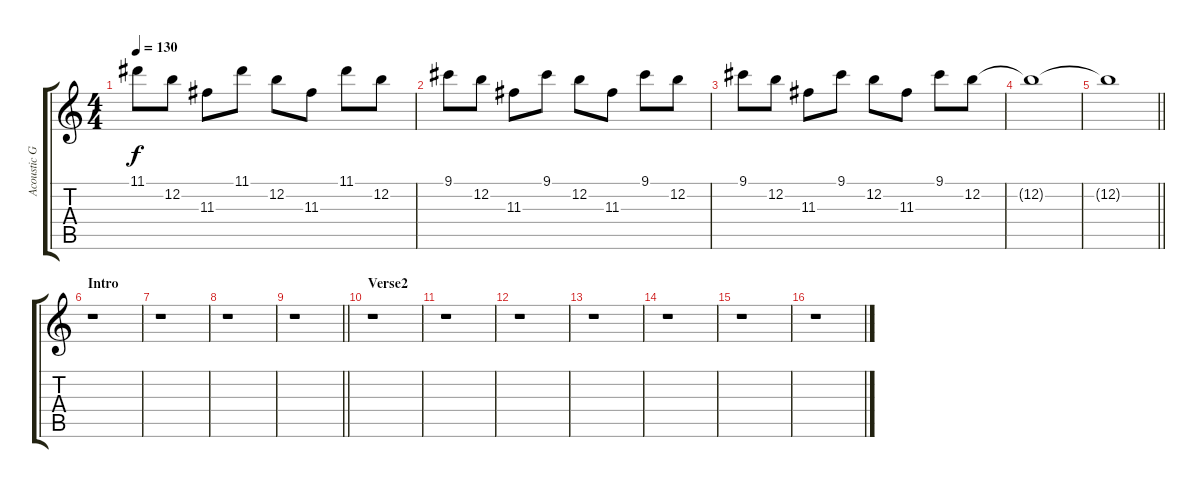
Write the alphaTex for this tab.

\track ("Acoustic Guitar 2" "Acoustic G") {instrument acousticguitarsteel}
\staff {score tabs}
\tuning (E4 B3 G3 D3 A2 E2) {hide}
\ts (4 4)
\tempo 130
\clef g2
\ks c
11.1.8{dy f} 12.2.8 11.3.8 11.1.8 12.2.8 11.3.8 11.1.8 12.2.8 |
9.1.8 12.2.8 11.3.8 9.1.8 12.2.8 11.3.8 9.1.8 12.2.8 |
9.1.8 12.2.8 11.3.8 9.1.8 12.2.8 11.3.8 9.1.8 12.2.8 |
12.2{t}.1 |
\barLineRight lightlight
12.2{t}.1 |
\section ("" "Intro")
r.1 |
r.1 |
r.1 |
\barLineRight lightlight
r.1 |
\section ("" "Verse2")
r.1 |
r.1 |
r.1 |
r.1 |
r.1 |
r.1 |
r.1
